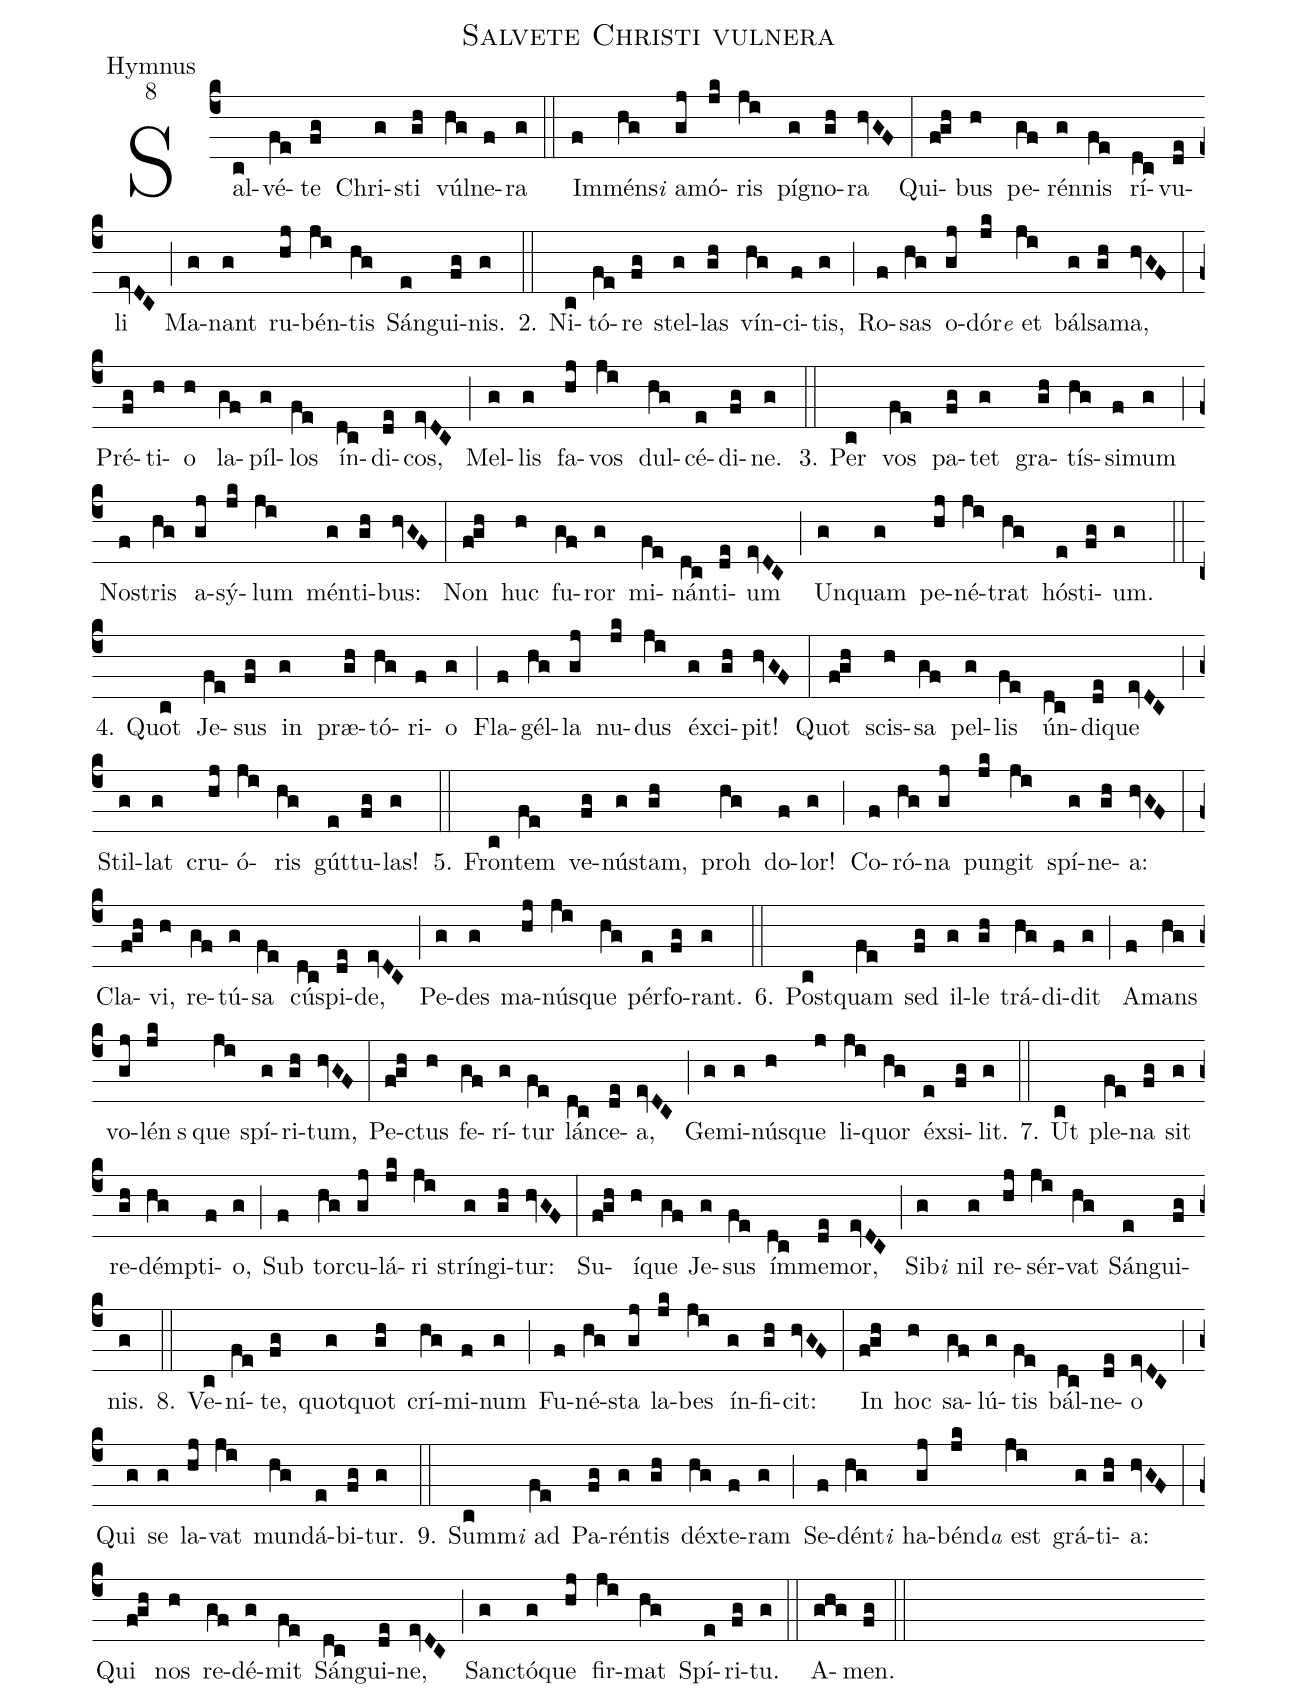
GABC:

name:Salvete Christi vulnera;
office-part:Hymnus;
mode:8;
%%
(c4) Sal(c)vé(fe)te(fg) Chri(g)sti(gh) vúl(hg)ne(f)ra(g) (::) Im(f)mén(hg)s<e>i</e> a(gj)mó(jk)ris(ji) pí(g)gno(gh)ra(hvGF) (:) Qui(f!gh)bus(h) pe(gf)rén(g)nis(fe) rí(dc)vu(de)li(evDC) (;) Ma(g)nant(g) ru(hj)bén(ji)tis(hg) Sán(e)gui(fg)nis.(g) (::)
2. Ni(c)tó(fe)re(fg) stel(g)las(gh) vín(hg)ci(f)tis,(g) (;)
Ro(f)sas(hg) o(gj)dó(jk)r<e>e</e> et(ji) bál(g)sa(gh)ma,(hvGF) (:)
Pré(fg)ti(h)o(h) la(gf)píl(g)los(fe) ín(dc)di(de)cos,(evDC) (;)
Mel(g)lis(g) fa(hj)vos(ji) dul(hg)cé(e)di(fg)ne.(g) (::)

3. Per(c) vos(fe) pa(fg)tet(g) gra(gh)tís(hg)si(f)mum(g) (;)
No(f)stris(hg) a(gj)sý(jk)lum(ji) mén(g)ti(gh)bus:(hvGF) (:)
Non(f!gh) huc(h) fu(gf)ror(g) mi(fe)nán(dc)ti(de)um(evDC) (;)
Un(g)quam(g) pe(hj)né(ji)trat(hg) hó(e)sti(fg)um.(g) (::)

4. Quot(c) Je(fe)sus(fg) in(g) præ(gh)tó(hg)ri(f)o(g) (;)
Fla(f)gél(hg)la(gj) nu(jk)dus(ji) éx(g)ci(gh)pit!(hvGF) (:)
Quot(f!gh) scis(h)sa(gf) pel(g)lis(fe) ún(dc)di(de)que(evDC) (;)
Stil(g)lat(g) cru(hj)ó(ji)ris(hg) gút(e)tu(fg)las!(g) (::)

5. Fron(c)tem(fe) ve(fg)nú(g)stam,(gh) proh(hg) do(f)lor!(g) (;)
Co(f)ró(hg)na(gj) pun(jk)git(ji) spí(g)ne(gh)a:(hvGF) (:)
Cla(f!gh)vi,(h) re(gf)tú(g)sa(fe) cú(dc)spi(de)de,(evDC) (;)
Pe(g)des(g) ma(hj)nús(ji)que(hg) pér(e)fo(fg)rant.(g) (::)

6. Post(c)quam(fe) sed(fg) il(g)le(gh) trá(hg)di(f)dit(g) (;)
A(f)mans(hg) vo(gj)lén(jk) s()que(ji) spí(g)ri(gh)tum,(hvGF) (:)
Pe(f!gh)ctus(h) fe(gf)rí(g)tur(fe) lán(dc)ce(de)a,(evDC) (;)
Ge(g)mi(g)nús(h)que(j) li(ji)quor(hg) éx(e)si(fg)lit.(g) (::)

7. Ut(c) ple(fe)na(fg) sit(g) re(gh)dém(hg)pti(f)o,(g) (;)
Sub(f) tor(hg)cu(gj)lá(jk)ri(ji) strín(g)gi(gh)tur:(hvGF) (:)
Su(f!gh)í(h)que(gf) Je(g)sus(fe) ím(dc)me(de)mor,(evDC) (;)
Si(g)b<e>i</e> nil(g) re(hj)sér(ji)vat(hg) Sán(e)gui(fg)nis.(g) (::)

8. Ve(c)ní(fe)te,(fg) quot(g)quot(gh) crí(hg)mi(f)num(g) (;)
Fu(f)né(hg)sta(gj) la(jk)bes(ji) ín(g)fi(gh)cit:(hvGF) (:)
In(f!gh) hoc(h) sa(gf)lú(g)tis(fe) bál(dc)ne(de)o(evDC) (;)
Qui(g) se(g) la(hj)vat(ji) mun(hg)dá(e)bi(fg)tur.(g) (::)

9. Sum(c)m<e>i</e> ad(fe) Pa(fg)rén(g)tis(gh) déx(hg)te(f)ram(g) (;)
Se(f)dén(hg)t<e>i</e> ha(gj)bén(jk)d<e>a</e> est(ji) grá(g)ti(gh)a:(hvGF) (:)
Qui(f!gh) nos(h) re(gf)dé(g)mit(fe) Sán(dc)gui(de)ne,(evDC) (;)
San(g)ctó(g)que(hj) fir(ji)mat(hg) Spí(e)ri(fg)tu.(g) (::)

A(ghg)men.(fg) (::)
